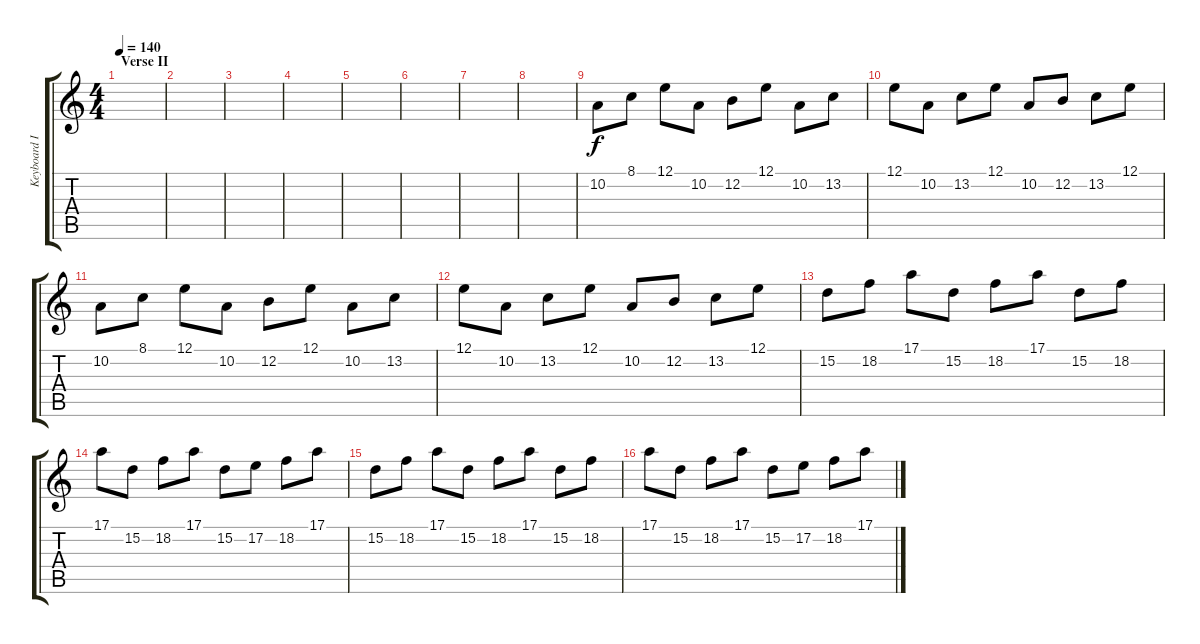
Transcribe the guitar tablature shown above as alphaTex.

\track ("Keyboard II" "Keyboard I") {instrument lead1square}
\staff {score tabs}
\tuning (E4 B3 G3 D3 A2 E2) {hide}
\ts (4 4)
\section ("" "Verse II")
\tempo 140
\clef g2
\ks c
|
|
|
|
|
|
|
|
10.2.8{volume 14 instrument acousticgrandpiano} 8.1.8 12.1.8 10.2.8 12.2.8 12.1.8 10.2.8 13.2.8 |
12.1.8 10.2.8 13.2.8 12.1.8 10.2.8 12.2.8 13.2.8 12.1.8 |
10.2.8 8.1.8 12.1.8 10.2.8 12.2.8 12.1.8 10.2.8 13.2.8 |
12.1.8 10.2.8 13.2.8 12.1.8 10.2.8 12.2.8 13.2.8 12.1.8 |
15.2.8 18.2.8 17.1.8 15.2.8 18.2.8 17.1.8 15.2.8 18.2.8 |
17.1.8 15.2.8 18.2.8 17.1.8 15.2.8 17.2.8 18.2.8 17.1.8 |
15.2.8 18.2.8 17.1.8 15.2.8 18.2.8 17.1.8 15.2.8 18.2.8 |
17.1.8 15.2.8 18.2.8 17.1.8 15.2.8 17.2.8 18.2.8 17.1.8
